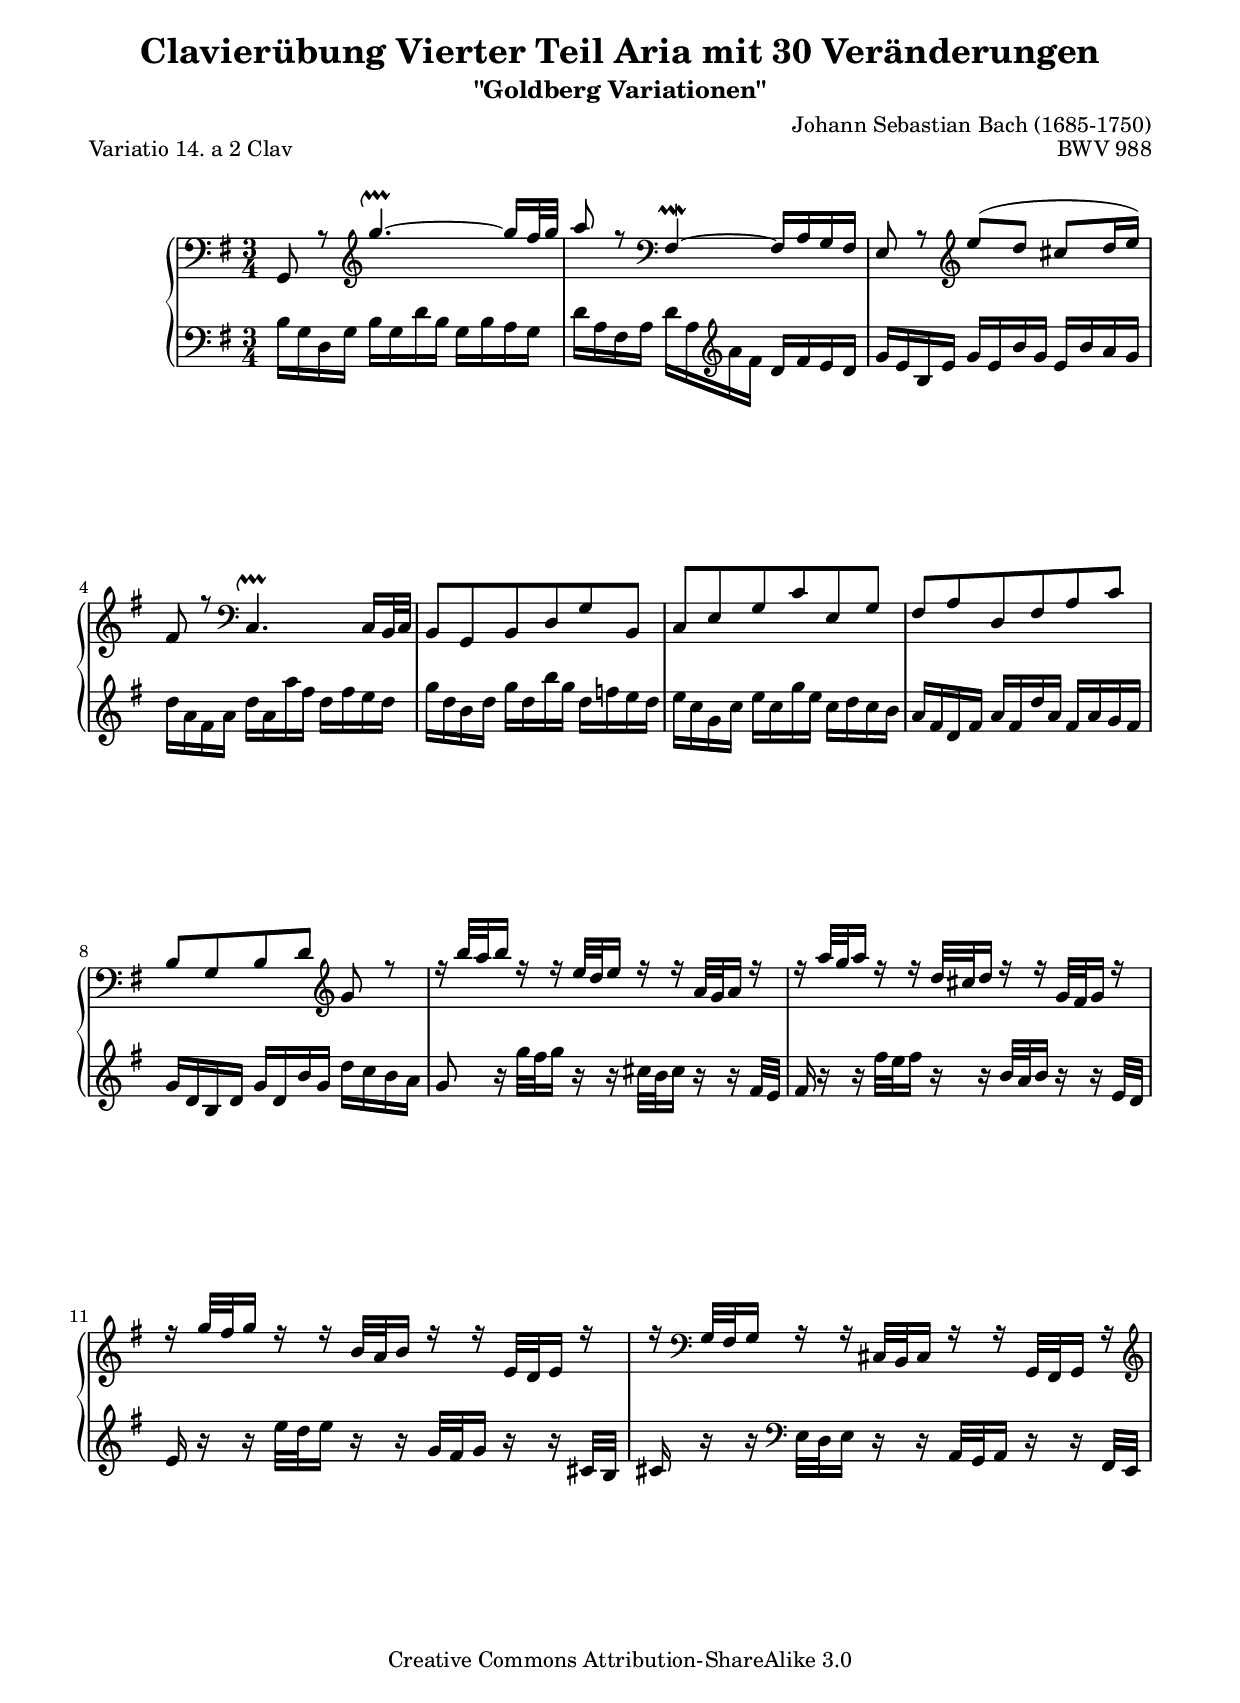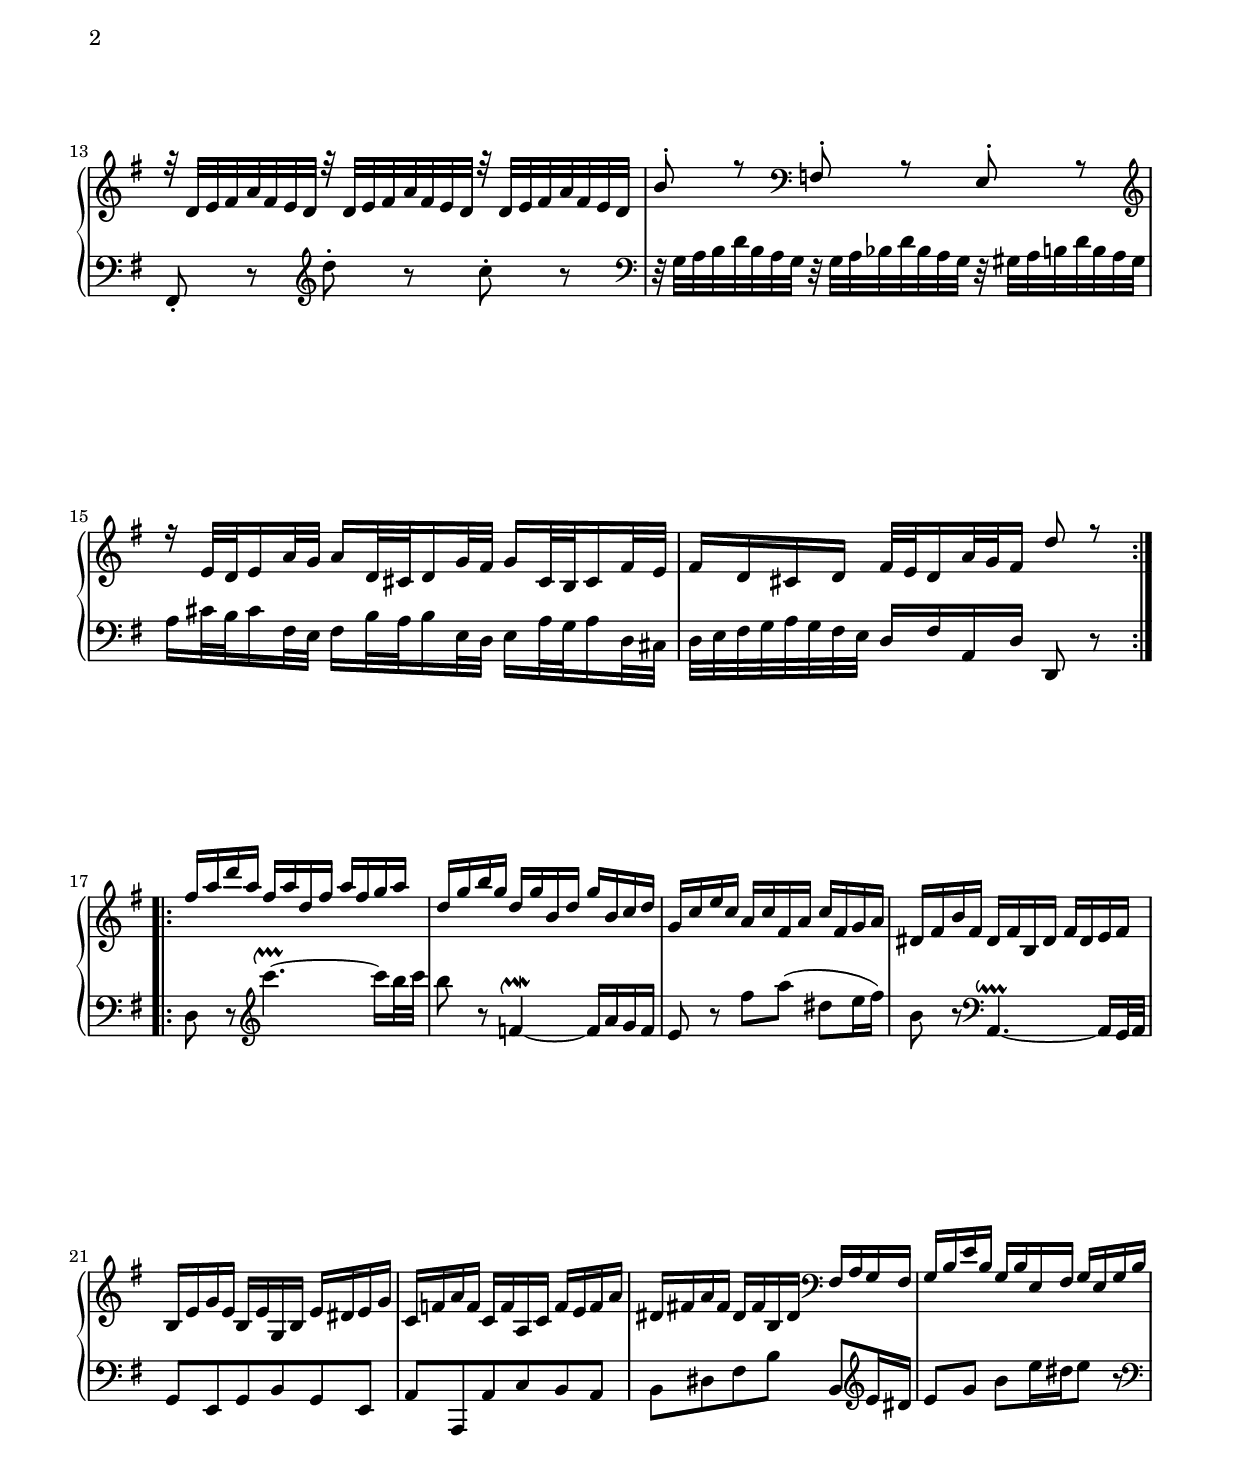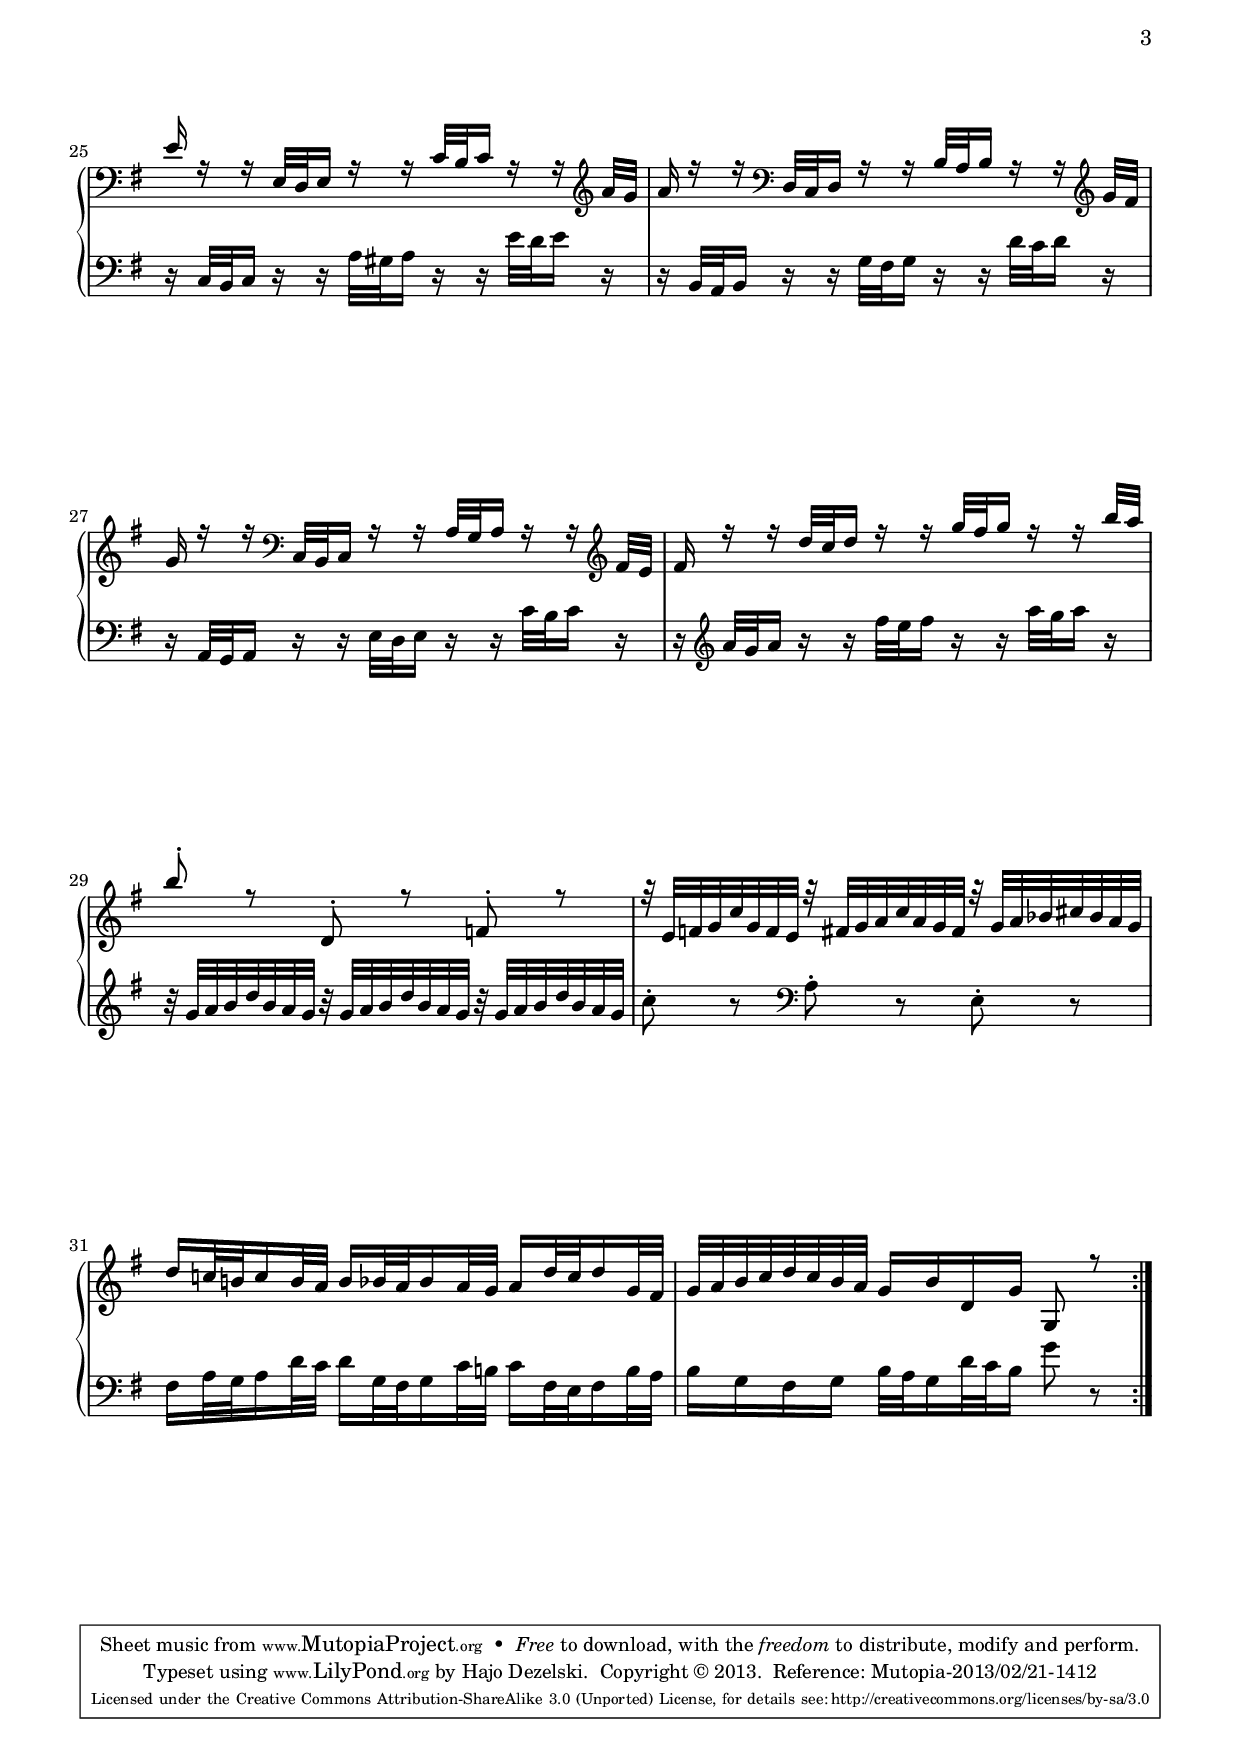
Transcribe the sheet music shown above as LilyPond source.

\version "2.16.1"

\paper {
    %indent = 0.0
    markup-system-spacing #'basic-distance = #12
    top-system-spacing #'basic-distance = #16
    system-system-spacing #'basic-distance = #28
    top-markup-spacing #'basic-distance = #6
    line-width = 18.0\cm
    ragged-bottom = ##t
    ragged-last-bottom = ##t
}

% #(set-default-paper-size "a4")

#(set-global-staff-size 19)

\header {
        title = "Clavierübung Vierter Teil Aria mit 30 Veränderungen"
        subtitle = "\"Goldberg Variationen\""
        piece = "Variatio 14. a 2 Clav"
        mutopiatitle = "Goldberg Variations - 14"
        composer = "Johann Sebastian Bach (1685-1750)"
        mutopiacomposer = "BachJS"
        opus = "BWV 988"
        date = "1741"
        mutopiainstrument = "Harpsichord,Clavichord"
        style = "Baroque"
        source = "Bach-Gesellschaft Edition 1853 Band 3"
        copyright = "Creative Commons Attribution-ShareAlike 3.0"
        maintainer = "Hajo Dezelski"
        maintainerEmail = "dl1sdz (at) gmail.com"
	
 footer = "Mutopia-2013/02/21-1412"
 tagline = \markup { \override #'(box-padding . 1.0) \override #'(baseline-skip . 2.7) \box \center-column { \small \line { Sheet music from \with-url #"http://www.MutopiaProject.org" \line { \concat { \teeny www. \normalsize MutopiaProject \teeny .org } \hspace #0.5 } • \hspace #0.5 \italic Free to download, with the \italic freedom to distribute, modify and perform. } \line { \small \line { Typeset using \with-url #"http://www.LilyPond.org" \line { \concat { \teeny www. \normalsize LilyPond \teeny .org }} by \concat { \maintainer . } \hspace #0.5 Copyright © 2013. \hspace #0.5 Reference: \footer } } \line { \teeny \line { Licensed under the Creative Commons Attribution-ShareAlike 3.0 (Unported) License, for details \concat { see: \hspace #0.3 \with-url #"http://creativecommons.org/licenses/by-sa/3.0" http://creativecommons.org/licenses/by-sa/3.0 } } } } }
}


sopranoA =   \relative g, {
    \repeat volta 2 { %begin repeated section
        \clef "bass" g8 r8 \clef "treble" g'''4. ~ \upprall g16 [ fis32 g ] | % 1
        a8 r8  \clef "bass" fis,,4 \prallmordent ~ fis16 [ a g fis ] | % 2
        e8 r8 \clef "treble" e''8 ([ d8  ] cis8 [ d16 e ) ] | % 3
        fis,8 r8 \clef "bass" c,4. \upprall c16 [ b32 c ] | % 4
	b8 [ g b d g b, ] | % 5
	c8 [ e g c e, g ] | % 6
	fis8 [ a d, fis a c ] | % 7
	b8 [ g b d ] \clef "treble" g  r8 | % 8
	r16 b'32 [ a b16 ] r16 r16 e,32 [ d e16 ] r16 r16 a,32 [ g a16 ] r16 | % 9
	r16 a'32 [ g a16 ] r16 r16 d,32 [ cis d16 ] r16 r16 g,32 [ fis g16 ] r16 | % 10
	r16 g'32 [ fis g16 ] r16 r16 b,32 [ a b16 ] r16 r16 e,32 [ d e16 ] r16 | % 11
	r16 \clef "bass" g,32 [ fis g16 ] r16 r16 cis,32 [ b cis16 ] r16 r16 g32 [ fis g16 ] r16 \clef "treble" | % 12
	r32 d''32 [ e fis a fis e d ] r32 d32 [ e fis a fis e d ] r32 d32 [ e fis a fis e d ] | % 13
	b'8-. r8 \clef "bass" f,8-. r8 e8-. r8 \clef "treble" | % 14
        r16 e'32 [ d e16 a32 g ] a16 [ d,32 cis d16 g32 fis ] g16 [ cis,32 b cis16 fis32 e ] | % 15
        fis16 [ d cis d ] fis32 [ e d16 a'32 g fis16 ] d'8 r8 | % 16
    } %end of repeated section
  
    \repeat volta 2 { %begin repeated section
        fis16 [ a d a ] fis [ a d, fis ] a [ fis g a ] | % 17
        d,16 [ g b g ] d [ g  b, d ] g [ b, c d ] | % 18
        g,16 [ c e c ] \once \override Beam #'positions = #'(3.4 . 3.4) a [ c fis, a ] c [ fis, g a] | % 19
   	dis,16 [ fis b fis ] \once \override Beam #'positions = #'(1.9 . 1.9) dis [ fis b, dis ] fis [ dis e fis ] | % 20
        \once \override Beam #'positions = #'(2.6 . 2.8) b,16 [ e g e ] \once \override Beam #'positions = #'(1.3 . 1.3) b [ e g, b ] \once \override Beam #'positions = #'(1.8 . 3.0) e [ dis e g ] | % 21   
        c,16 [ f a f ] \once \override Beam #'positions = #'(1.7 . 1.7) c [ f a, c ] f [ e f a ] | % 22
        dis,16 [ fis! a fis ] \once \override Beam #'positions = #'(1.7 . 1.7) dis [ fis b, dis ] \clef "bass" fis, [ a g fis ] | % 23
        g16 [ b e b ] g [ b e, fis ] g [ e g b ] | % 24
        e16 r16 r16 e,32 [ d e16 ] r16 r16 c'32 [ b c16 ] r16 r16 \clef "treble" a'32 [g ] | % 25
        a16 r16 r16 \clef "bass" d,,32 [ c d16 ] r16 r16 b'32 [ a b16 ] r16 r16 \clef "treble" g'32 [fis ] | % 26
        g16 r16 r16  \clef "bass" c,,32 [ b c16 ] r16 r16 a'32 [ g a16 ] r16 r16 \clef "treble" fis'32 [e ] | % 27
        fis16 r16 r16 d'32 [ c d16 ] r16 r16 g32 [ fis g16 ] r16 r16 b32 [a ] | % 28
        b8-. r8 d,,8-. r8 f8-. r8  | % 29
        r32 e32 [ f g c g f e ] r32 fis32 [ g a c a g fis ] r32 g32 [ a bes cis bes a g ] | % 30
        d'16 [ c!32 b! c16 b32 a ] b16 [ bes32 a bes16 a32 g ] a16 [ d32 c d16 g,32 fis ] | % 31
	g32 ^[ a b c  d c b a ] g16 [ b d, g ] g,8 r8 | % 32
    } %end repeated section
}

lineBreaks = {
	s2. \repeat unfold 2 { \noBreak s2.} %System1
	s2. \repeat unfold 3 { \noBreak s2.} %System2
	s2. \repeat unfold 2 { \noBreak s2.} %System3
	s2. \repeat unfold 1 { \noBreak s2.} %System4
	\pageBreak
	s2. \repeat unfold 1 { \noBreak s2.} %System5
	s2. \repeat unfold 1 { \noBreak s2.} %System6
	s2. \repeat unfold 3 { \noBreak s2.} %System7
	s2. \repeat unfold 3 { \noBreak s2.} %System8
	\pageBreak
	s2. \repeat unfold 1 { \noBreak s2.} %System9
	s2. \repeat unfold 1 { \noBreak s2.} %System10
	s2. \repeat unfold 1 { \noBreak s2.} %System11
	s2. \repeat unfold 1 { \noBreak s2.} %System12
}

soprano = << { \sopranoA } \\ { \lineBreaks } >>

%%
%% Bass Clef
%% 

bass = \relative b{
	\repeat volta 2 { %begin repeated section
        b16 [ g d g ] \once \override Beam #'positions = #'(-1.8 . -1.8) b [ g d' b ] g [ b a g ] | % 1
        d'16 [ a fis a ] \once \override Beam #'positions = #'(-2.7 . -5.9) d [ a \clef "treble" a' fis ] d [ fis e d ] | % 2
        g16 [ e b e ] g [ e b' g ] e [ b' a g ] | % 3
   	\once \override Beam #'positions = #'(-4 . -4.5) d'16 _[ a fis a ] d [ a a' fis ] d [ fis e d] | % 4
        g16 [ d b d ] g [ d b' g ] d [ f e d ] | % 5
        e16 [ c g c ] \once \override Beam #'positions = #'(-3 . -3) e [ c g' e ] c [ d c b ] | % 6    
        a16 [ fis d fis ] a [ fis d' a ] \once \override Beam #'positions = #'(3 . 3) fis [ a g fis ] | % 7
        g16 [ d b d ] g [ d b' g ] d' [ c b a ] | % 8
        g8 r16 g'32 [ fis g16 ] r16 r16 cis,32 [ b cis16 ] r16 r16 fis,32 [e ] | % 9
        fis16 r16 r16 fis'32 [ e fis16 ] r16 r16 b,32 [ a b16 ] r16 r16 e,32 [d ] | % 10
        e16 r16 r16 e'32 [ d e16 ] r16 r16 g,32 [ fis g16 ] r16 r16 cis,32 [b ] | % 11
        cis16 r16 r16 \clef "bass" e,32 [ d e16 ] r16 r16 a,32 [ g a16 ] r16 r16 fis32 [e ] | % 12
        fis8-. r8 \clef "treble" d'''8-. r8 c8-. r8 \clef "bass" | % 13
        r32 g,32 [ a b d b a g ] r32 g32 [ a bes d bes a g ] r32 gis32 [ a b d b a gis ] | % 14
        a16 [ cis32 b cis16 fis,32 e ] fis16 [ b32 a b16 e,32 d ] e16 [ a32 g a16 d,32 cis ] | % 15
		d32 [ e fis g  a g fis e ] d16 [ fis a, d ] d,8 r8 | % 16
    } %end of repeated section
  
    \repeat volta 2 { %begin repeated section
        d'8 r8 \clef "treble" \once \override Voice.Script #'padding = #0.6 c'''4.\upprall ~ c16 [ b32 c ] | % 17
        b8 r8 f,4 \upmordent ~ \once \override Beam #'positions = #'(3 . 3) f16 [ a g f ] | % 18
        e8 r8  fis'8 [ a8 (  ] dis,8 [ e16 fis ) ] | % 19
        b,8 r8 \clef "bass" a,,4. \downprall ~ a16 [ g32 a ] | % 20
		g8 [ e g b g e ] | % 21
		a8 [ a, a' c b a ] | % 22
		b8 [ dis  fis b ] \once \override Beam #'positions = #'(4 . 2.1) b, [ \clef "treble" e'16 dis] | % 23
		e8 [ g ] b [ e16 dis e8 ] r8 \clef "bass" | % 24
		r16 c,,32 [ b c16 ] r16 r16 a'32 [ gis a16 ] r16 r16 e'32 [ d e16 ] r16 | % 25
		r16 b,32 [ a b16 ] r16 r16 g'32 [ fis g16 ] r16 r16 d'32 [ c d16 ] r16 | % 26
		r16 a,32 [ g a16 ] r16 r16 e'32 [ d e16 ] r16 r16 c'32 [ b c16 ] r16 | % 27
		r16  \clef "treble" a'32 [ g a16 ] r16 r16 fis'32 [ e fis16 ] r16 r16 a32 [ g a16 ] r16 | % 28
		r32 g,32 [ a b d b a g ] r32 g32 [ a b d b a g ] r32 g32 [ a b d b a g ] | % 29
		c8-. r8 \clef "bass" a,8-. r8 e8-. r8 | % 30
        fis16 [ a32 g a16 d32 c ] d16 [ g,32 fis g16 c32 b! ] c16 [ fis,32 e fis16 b32 a ] | % 31
        b16 [ g fis g ] b32 [ a g16 d'32 c b16 ] g'8 r8 | % 32
  
    } %end repeated section
}



%% Merge score - Piano staff

\score {
    \context PianoStaff <<
        \set PianoStaff.midiInstrument = "harpsichord"
        \new Staff = "upper" { \clef treble \key g \major \time 3/4 \soprano  }
        \new Staff = "lower"  { \clef bass \key g \major \time 3/4 \bass }
    >>
    \layout{  }
    \midi { }

}
